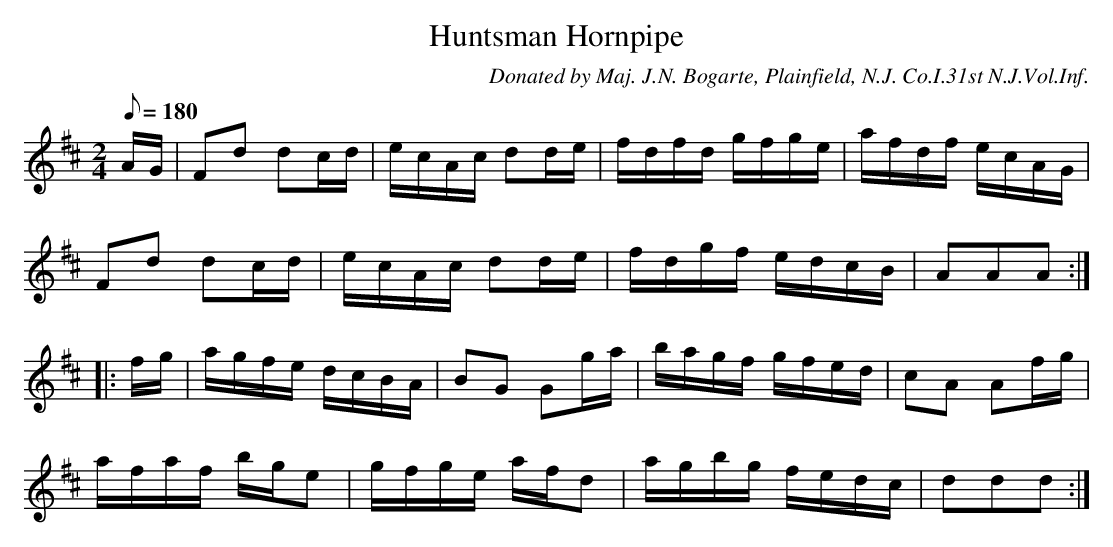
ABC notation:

X:1
T:Huntsman Hornpipe
C:Donated by Maj. J.N. Bogarte, Plainfield, N.J. Co.I.31st N.J.Vol.Inf.
M:2/4
L:1/16
Q:1/8=180
K:D t=8
AG | F2d2 d2cd | ecAc d2de | fdfd gfge | afdf ecAG |
F2d2 d2cd | ecAc d2de | fdgf edcB | A2A2A2 :|
|: fg | agfe dcBA | B2G2 G2ga | bagf gfed | c2A2 A2fg |
afaf bge2 | gfge afd2 | agbg fedc | d2d2d2 :|
